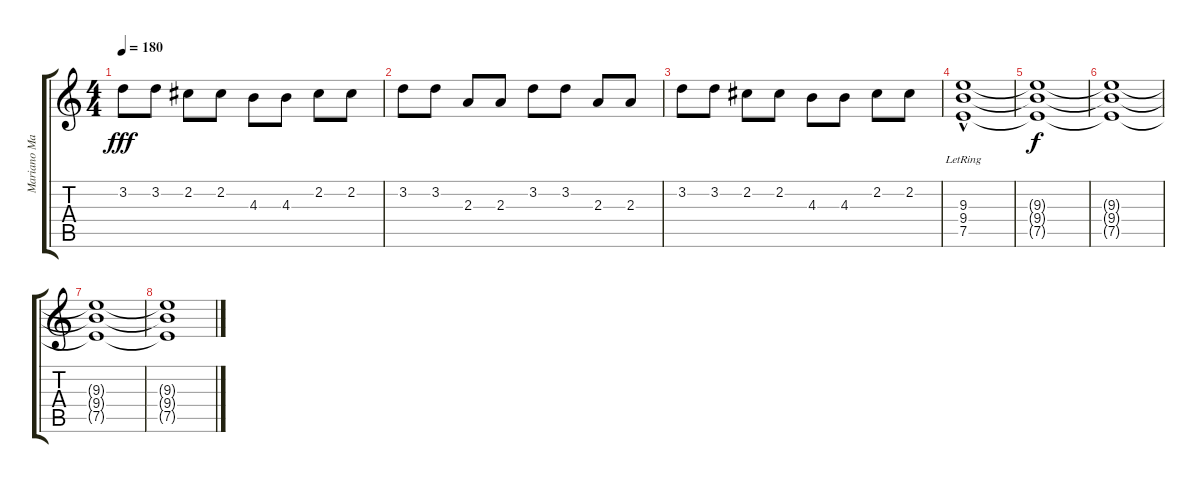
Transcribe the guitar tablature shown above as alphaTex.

\track ("Mariano Martinez" "Mariano Ma") {instrument distortionguitar}
\staff {score tabs}
\tuning (E4 B3 G3 D3 A2 E2) {hide}
\ts (4 4)
\tempo 180
\clef g2
\ks c
3.2.8{dy fff} 3.2.8 2.2.8 2.2.8 4.3.8 4.3.8 2.2.8 2.2.8 |
3.2.8 3.2.8 2.3.8 2.3.8 3.2.8 3.2.8 2.3.8 2.3.8 |
3.2.8 3.2.8 2.2.8 2.2.8 4.3.8 4.3.8 2.2.8 2.2.8 |
(9.3{hac lr} 9.4{hac lr} 7.5{hac lr}).1 |
(9.3{t} 9.4{t} 7.5{t}).1{dy f} |
(9.3{t} 9.4{t} 7.5{t}).1 |
(9.3{t} 9.4{t} 7.5{t}).1 |
(9.3{t} 9.4{t} 7.5{t}).1
